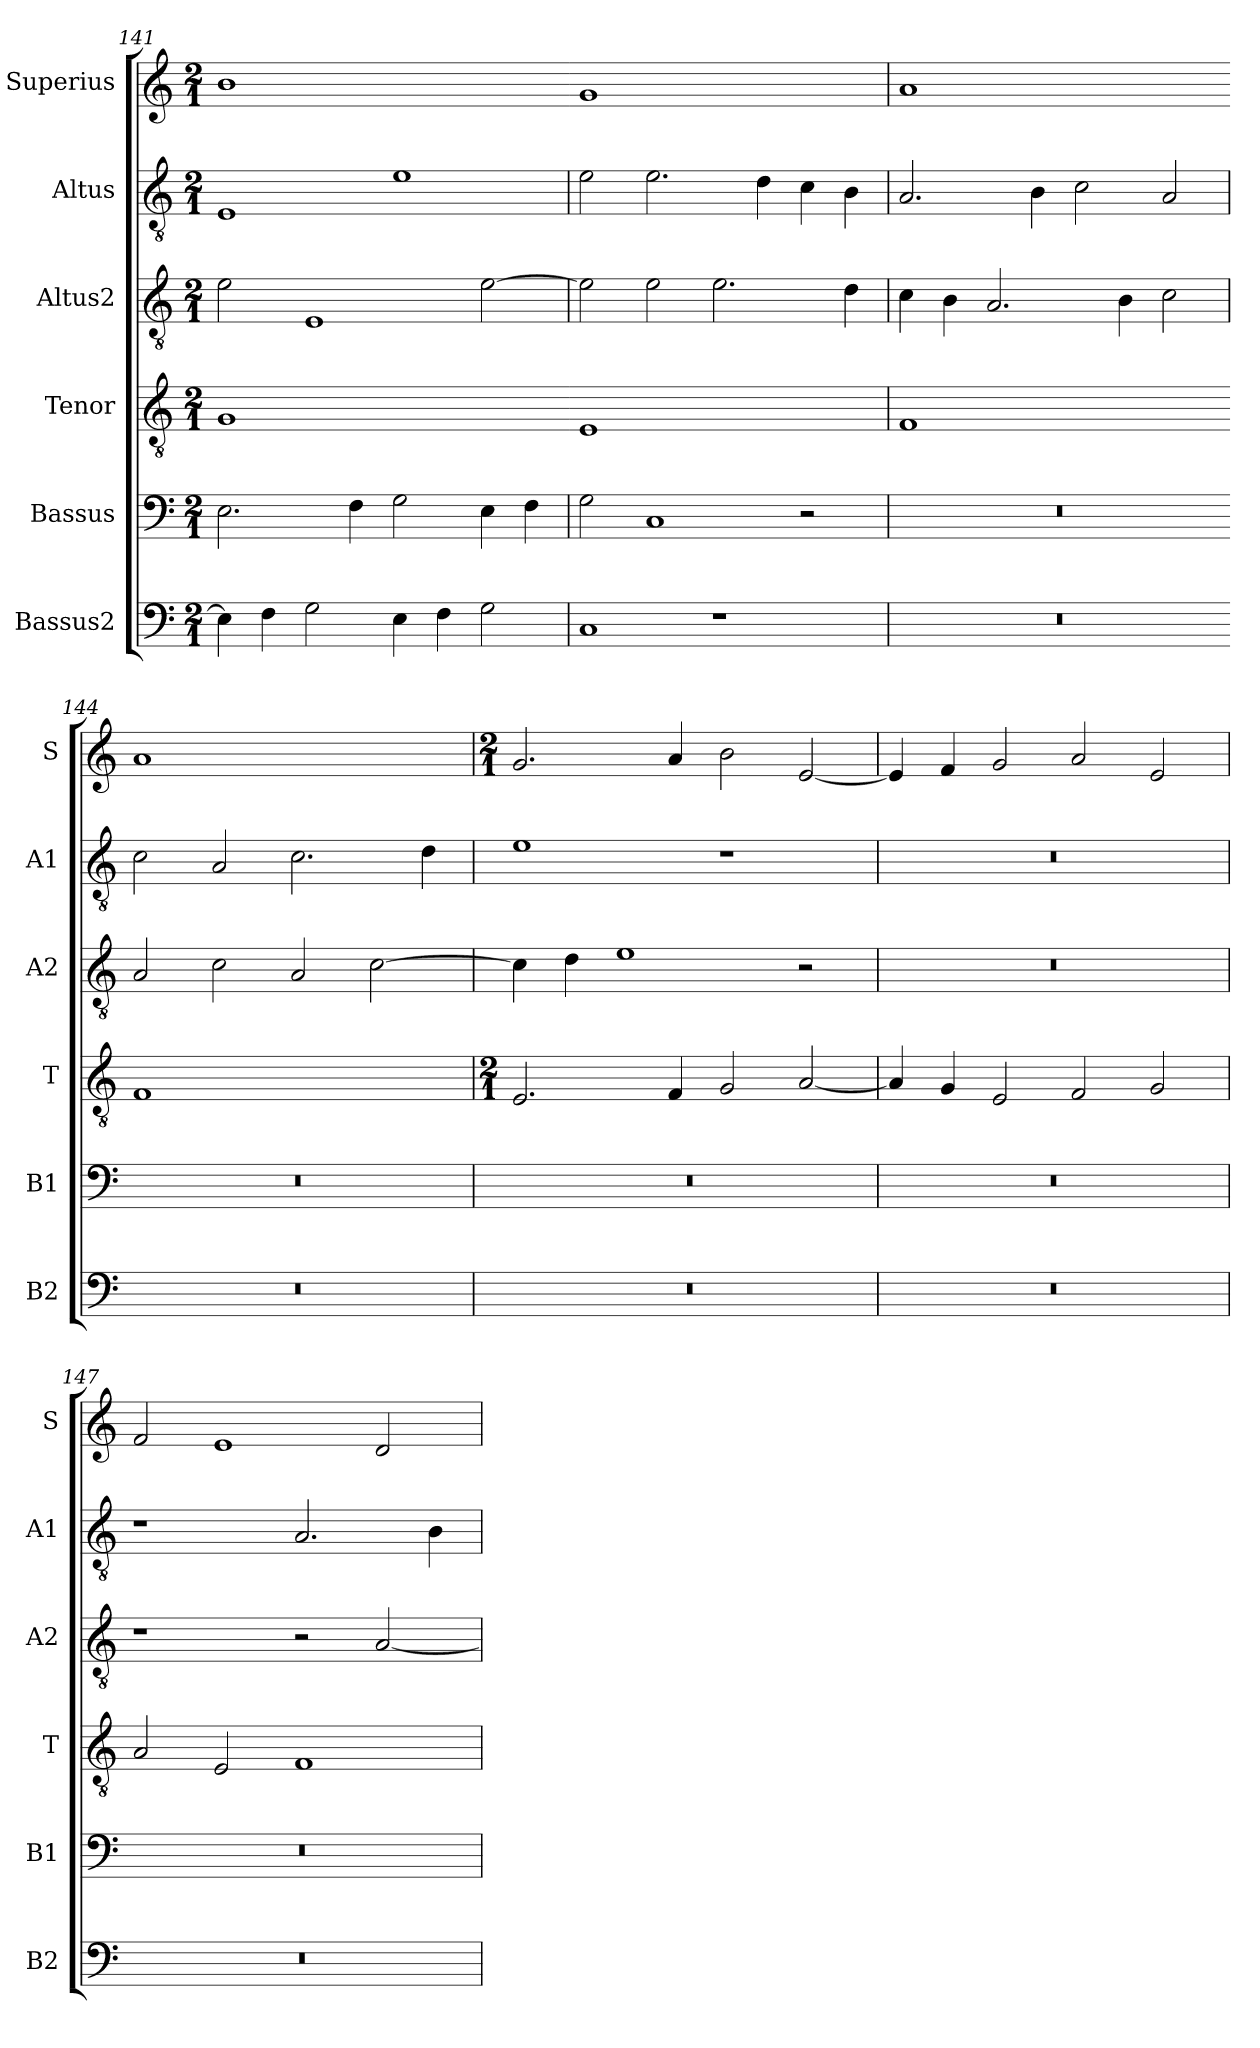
**kern	**kern	**kern	**kern	**kern	**kern
*part6	*part5	*part4	*part3	*part2	*part1
*staff6	*staff5	*staff4	*staff3	*staff2	*staff1
*I"Bassus2	*I"Bassus	*I"Tenor	*I"Altus2	*I"Altus	*I"Superius
*I'B2	*I'B1	*I'T	*I'A2	*I'A1	*I'S
*clefF4	*clefF4	*clefGv2	*clefGv2	*clefGv2	*clefG2
*k[]	*k[]	*k[]	*k[]	*k[]	*k[]
*M2/1	*M2/1	*M2/1	*M2/1	*M2/1	*M2/1
=141	=141	=141	=141	=141	=141
!	!	!LO:N:vis=1	!	!	!LO:N:vis=1
4E\]	2.E\	0G	2e\	1E	0b
4F\	.	.	.	.	.
2G\	.	.	1E	.	.
.	4F\	.	.	.	.
4E\	2G\	.	.	1e	.
4F\	.	.	.	.	.
2G\	4E\	.	[2e\	.	.
.	4F\	.	.	.	.
=142	=142	=142-	=142	=142	=142-
!	!	!LO:N:vis=1	!	!	!LO:N:vis=1
1C	2G\	0E	2e\]	2e\	0g
.	1C	.	2e\	2.e\	.
1r	.	.	2.e\	.	.
.	.	.	.	4d\	.
.	2r	.	.	4c\	.
.	.	.	4d\	4B\	.
=143	=143	=143	=143	=143	=143
!	!	!LO:N:vis=1	!	!	!LO:N:vis=1
0r	0r	0F	4c\	2.A/	0a
.	.	.	4B\	.	.
.	.	.	2.A/	.	.
.	.	.	.	4B\	.
.	.	.	.	2c\	.
.	.	.	4B\	.	.
.	.	.	2c\	2A/	.
=144	=144	=144-	=144	=144	=144-
!	!	!LO:N:vis=1	!	!	!LO:N:vis=1
0r	0r	0F	2A/	2c\	0a
.	.	.	2c\	2A/	.
.	.	.	2A/	2.c\	.
.	.	.	[2c\	.	.
.	.	.	.	4d\	.
=145	=145	=145	=145	=145	=145
*	*	*M2/1	*	*	*M2/1
0r	0r	2.E/	4c\]	1e	2.g/
.	.	.	4d\	.	.
.	.	.	1e	.	.
.	.	4F/	.	.	4a/
.	.	2G/	.	1r	2b\
.	.	[2A/	2r	.	[2e/
=146	=146	=146	=146	=146	=146
0r	0r	4A/]	0r	0r	4e/]
.	.	4G/	.	.	4f/
.	.	2E/	.	.	2g/
.	.	2F/	.	.	2a/
.	.	2G/	.	.	2e/
=147	=147	=147	=147	=147	=147
0r	0r	2A/	1r	1r	2f/
.	.	2E/	.	.	1e
.	.	1F	2r	2.A/	.
.	.	.	[2A/	.	2d/
.	.	.	.	4B\	.
=	=	=	=	=	=
*-	*-	*-	*-	*-	*-
